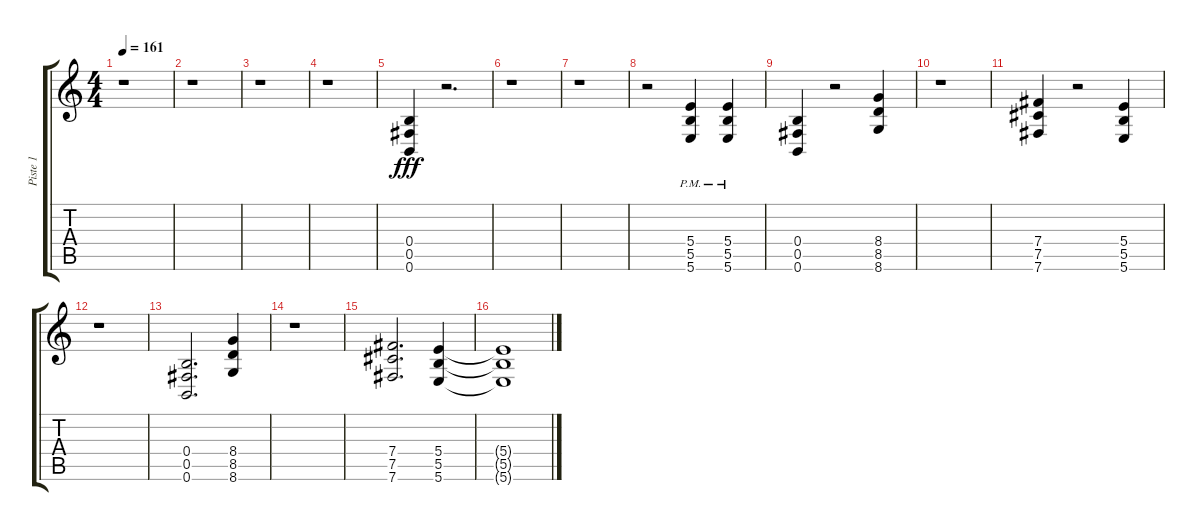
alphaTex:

\track ("Piste 1" "Piste 1") {instrument distortionguitar}
\staff {score tabs}
\tuning (Db4 Ab3 E3 B2 Gb2 B1) {hide}
\ts (4 4)
\tempo 161
\clef g2
\ks c
r.1{dy fff} |
r.1 |
r.1 |
r.1 |
(0.4 0.5 0.6).4 r.2{d} |
r.1 |
r.1 |
r.2 (5.4{pm} 5.5{pm} 5.6{pm}).4 (5.4{pm} 5.5{pm} 5.6{pm}).4 |
(0.4 0.5 0.6).4 r.2 (8.4 8.5 8.6).4 |
r.1 |
(7.4 7.5 7.6).4 r.2 (5.4 5.5 5.6).4 |
r.1 |
(0.4 0.5 0.6).2{d} (8.4 8.5 8.6).4 |
r.1 |
(7.4 7.5 7.6).2{d} (5.4 5.5 5.6).4 |
(5.4{t} 5.5{t} 5.6{t}).1
